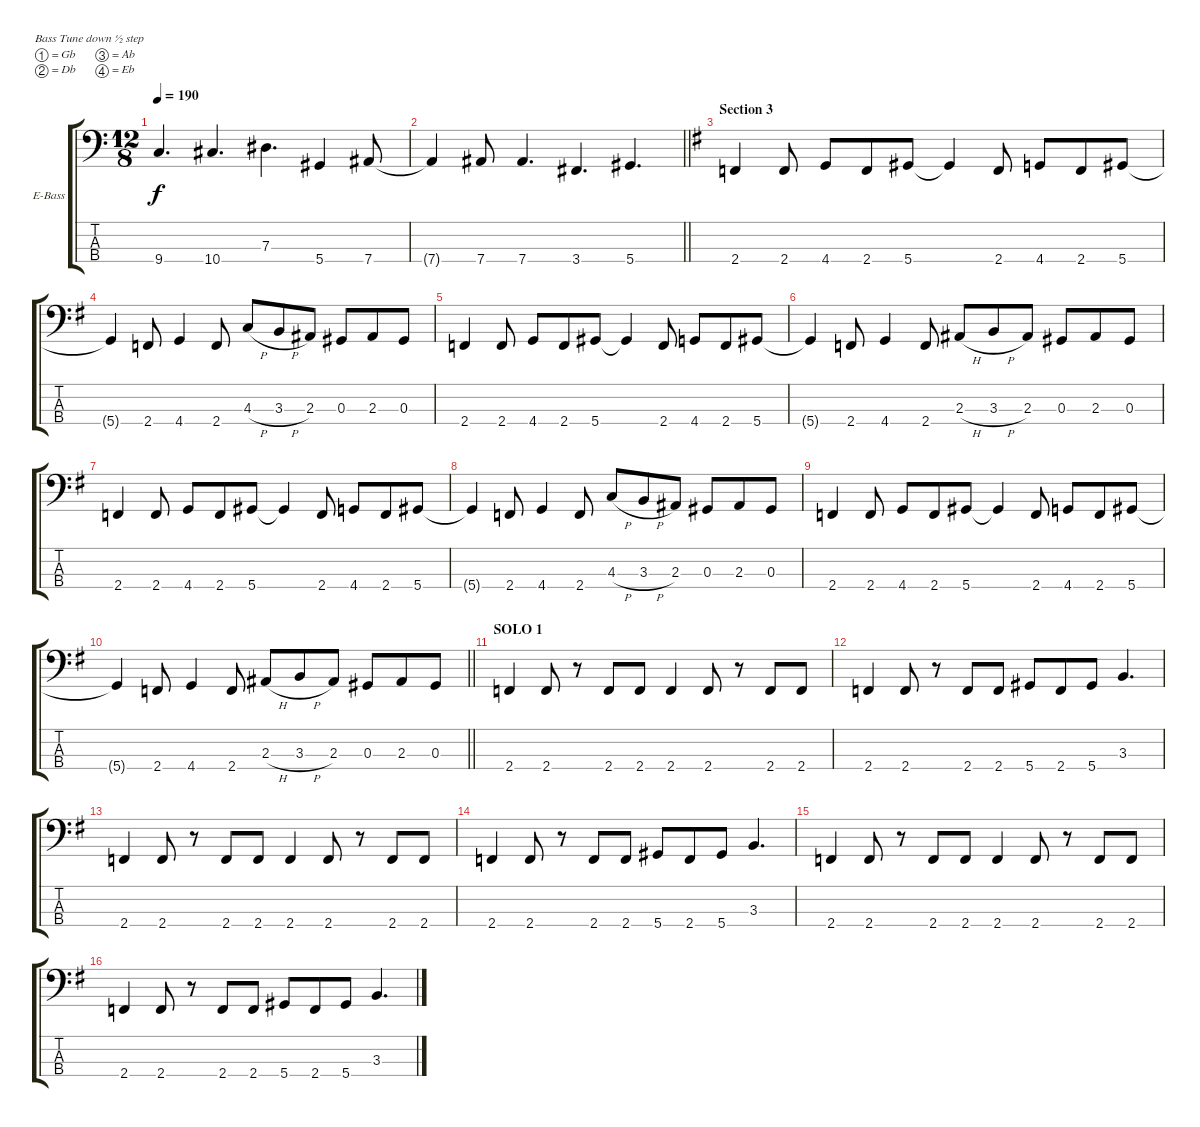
\bracketExtendMode groupsimilarinstruments
\firstSystemTrackNameOrientation horizontal
\otherSystemsTrackNameOrientation horizontal
\track ("Bass" "E-Bass") {instrument electricbasspick}
\staff {score tabs}
\tuning (Gb2 Db2 Ab1 Eb1)
\ts (12 8)
\tempo 190
\clef f4
\ks aminor
9.4.4{d dy f} 10.4.4{d} 7.3.4{d} 5.4.4 7.4.8 |
\barLineRight lightlight
7.4{t}.4 7.4.8 7.4.4{d} 3.4.4{d} 5.4.4{d} |
\section ("" "Section 3 ")
\ks eminor
2.4.4 2.4.8 4.4.8 2.4.8 5.4.8 5.4{t}.4 2.4.8 4.4.8 2.4.8 5.4.8 |
5.4{t}.4 2.4.8 4.4.4 2.4.8 4.3{h}.8 3.3{h}.8 2.3.8 0.3.8 2.3.8 0.3.8 |
2.4.4 2.4.8 4.4.8 2.4.8 5.4.8 5.4{t}.4 2.4.8 4.4.8 2.4.8 5.4.8 |
5.4{t}.4 2.4.8 4.4.4 2.4.8 2.3{h}.8 3.3{h}.8 2.3.8 0.3.8 2.3.8 0.3.8 |
2.4.4 2.4.8 4.4.8 2.4.8 5.4.8 5.4{t}.4 2.4.8 4.4.8 2.4.8 5.4.8 |
5.4{t}.4 2.4.8 4.4.4 2.4.8 4.3{h}.8 3.3{h}.8 2.3.8 0.3.8 2.3.8 0.3.8 |
2.4.4 2.4.8 4.4.8 2.4.8 5.4.8 5.4{t}.4 2.4.8 4.4.8 2.4.8 5.4.8 |
\barLineRight lightlight
5.4{t}.4 2.4.8 4.4.4 2.4.8 2.3{h}.8 3.3{h}.8 2.3.8 0.3.8 2.3.8 0.3.8 |
\section ("" "SOLO 1")
2.4.4 2.4.8 r.8 2.4.8 2.4.8 2.4.4 2.4.8 r.8 2.4.8 2.4.8 |
2.4.4 2.4.8 r.8 2.4.8 2.4.8 5.4.8 2.4.8 5.4.8 3.3.4{d} |
2.4.4 2.4.8 r.8 2.4.8 2.4.8 2.4.4 2.4.8 r.8 2.4.8 2.4.8 |
2.4.4 2.4.8 r.8 2.4.8 2.4.8 5.4.8 2.4.8 5.4.8 3.3.4{d} |
2.4.4 2.4.8 r.8 2.4.8 2.4.8 2.4.4 2.4.8 r.8 2.4.8 2.4.8 |
2.4.4 2.4.8 r.8 2.4.8 2.4.8 5.4.8 2.4.8 5.4.8 3.3.4{d}
